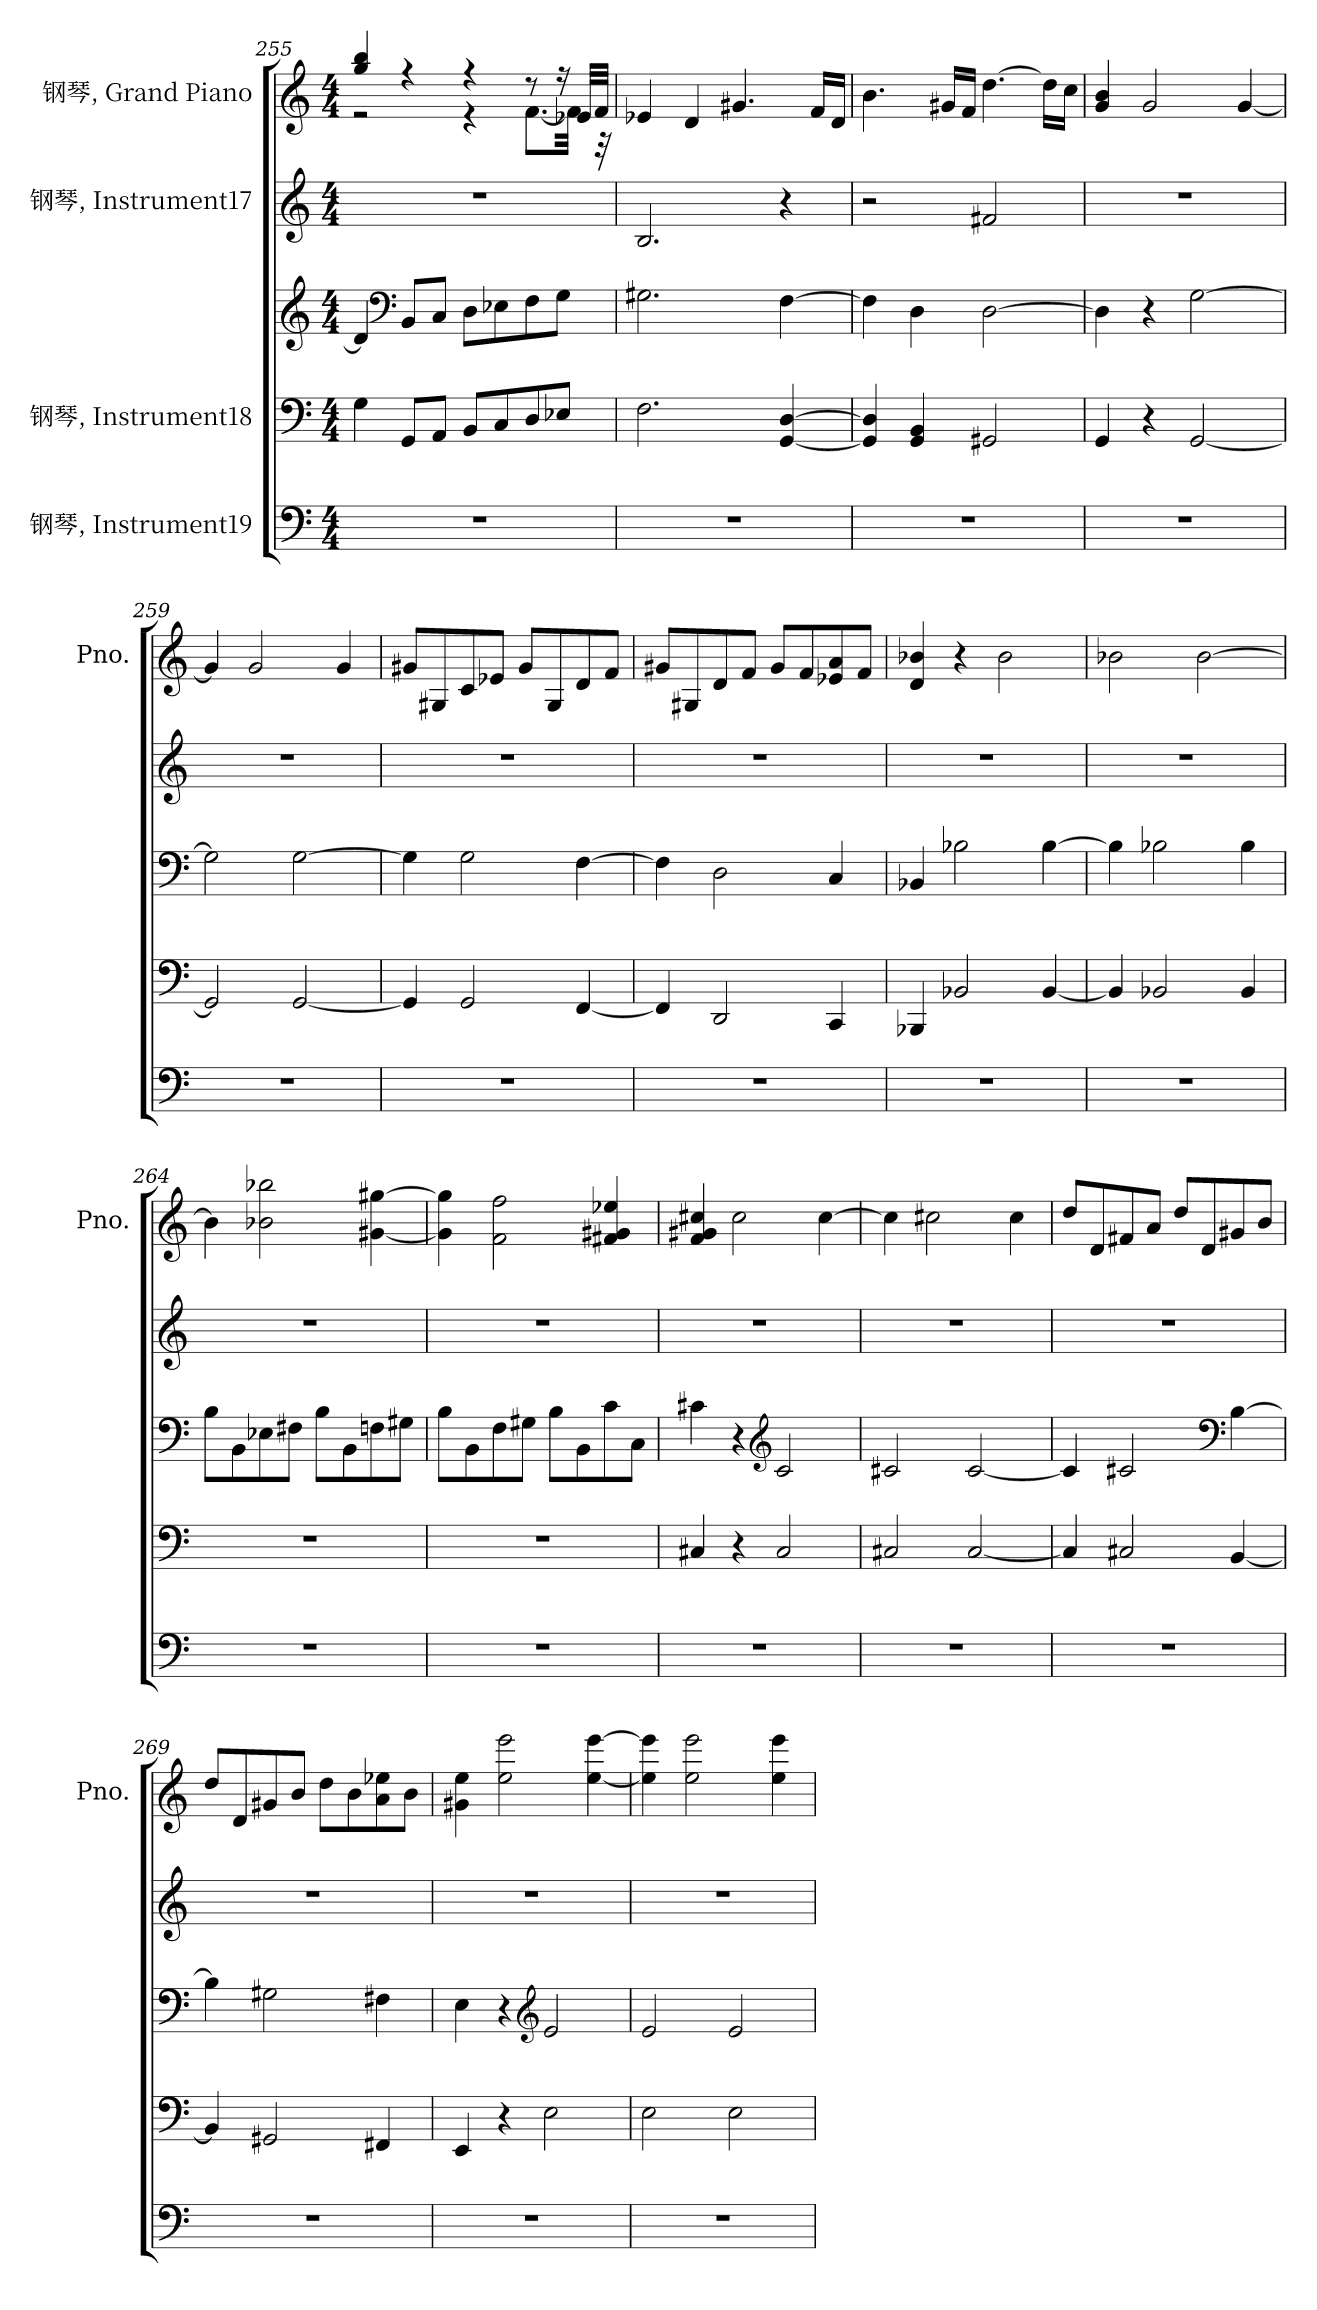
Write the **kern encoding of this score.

**kern	**kern	**kern	**kern	**kern
*part4	*part3	*part3	*part2	*part1
*staff5	*staff4	*staff3	*staff2	*staff1
*I"钢琴, Instrument19	*I"钢琴, Instrument18	*	*I"钢琴, Instrument17	*I"钢琴, Grand Piano
*	*	*	*	*I'Pno.
*clefF4	*clefF4	*clefG2	*clefG2	*clefG2
*k[]	*k[]	*k[]	*k[]	*k[]
*M4/4	*M4/4	*M4/4	*M4/4	*M4/4
=255	=255	=255	=255	=255
*	*	*	*	*^
1r	4G\	4d/]	1r	4gg/ 4bb/	2r
*	*	*clefF4	*	*	*
.	8GG/L	8BB/L	.	4r	.
.	8AA/J	8C/J	.	.	.
.	8BB/L	8D\L	.	4r	4r
.	8C/	8E-X\	.	.	.
.	8D/	8F\	.	8r	[8.f\L
.	8E-X/J	8G\J	.	16r	.
.	.	.	.	32e-X/LLL	32f\Jkk]
.	.	.	.	32f/JJJ	32r
*	*	*	*	*v	*v
=256	=256	=256	=256	=256
1r	2.F\	2.G#X\	2.B/	4e-X/
.	.	.	.	4d/
.	.	.	.	4.g#X/
.	[4GG/ [4D/	[4F\	4r	.
.	.	.	.	16f/LL
.	.	.	.	16d/JJ
=257	=257	=257	=257	=257
1r	4GG/] 4D/]	4F\]	2r	4.b\
.	4GG/ 4BB/	4D\	.	.
.	.	.	.	16g#X/LL
.	.	.	.	16f/JJ
.	2GG#X/	[2D\	2f#X/	[4.dd\
.	.	.	.	16dd\LL]
.	.	.	.	16cc\JJ
=258	=258	=258	=258	=258
1r	4GG/	4D\]	1r	4g/ 4b/
.	4r	4r	.	2g/
.	[2GG/	[2G\	.	.
.	.	.	.	[4g/
!!LO:PB:g=z
=259	=259	=259	=259	=259
1r	2GG/]	2G\]	1r	4g/]
.	.	.	.	2g/
.	[2GG/	[2G\	.	.
.	.	.	.	4g/
=260	=260	=260	=260	=260
1r	4GG/]	4G\]	1r	8g#X/L
.	.	.	.	8G#X/
.	2GG/	2G\	.	8c/
.	.	.	.	8e-X/J
.	.	.	.	8g#/L
.	.	.	.	8G#/
.	[4FF/	[4F\	.	8d/
.	.	.	.	8f/J
=261	=261	=261	=261	=261
1r	4FF/]	4F\]	1r	8g#X/L
.	.	.	.	8G#X/
.	2DD/	2D\	.	8d/
.	.	.	.	8f/J
.	.	.	.	8g#/L
.	.	.	.	8f/
.	4CC/	4C/	.	8e-X/ 8a/
.	.	.	.	8f/J
=262	=262	=262	=262	=262
1r	4BBB-X/	4BB-X/	1r	4d/ 4b-X/
.	2BB-X/	2B-X\	.	4r
.	.	.	.	2b-\
.	[4BB-/	[4B-\	.	.
=263	=263	=263	=263	=263
1r	4BB-/]	4B-\]	1r	2b-X\
.	2BB-X/	2B-X\	.	.
.	.	.	.	[2b-\
.	4BB-/	4B-\	.	.
!!LO:LB:g=z
=264	=264	=264	=264	=264
1r	1r	8B\L	1r	4b-\]
.	.	8BB\	.	.
.	.	8E-X\	.	2b-X\ 2bb-X\
.	.	8F#X\J	.	.
.	.	8B\L	.	.
.	.	8BB\	.	.
.	.	8Fn\	.	[4g#X\ [4gg#X\
.	.	8G#X\J	.	.
=265	=265	=265	=265	=265
1r	1r	8B\L	1r	4g#\] 4gg#\]
.	.	8BB\	.	.
.	.	8F\	.	2f\ 2ff\
.	.	8G#X\J	.	.
.	.	8B\L	.	.
.	.	8BB\	.	.
.	.	8c\	.	4f#X/ 4g#X/ 4ee-X/
.	.	8C\J	.	.
=266	=266	=266	=266	=266
1r	4C#X/	4c#X\	1r	4f/ 4g#X/ 4cc#X/
.	4r	4r	.	2cc#\
*	*	*clefG2	*	*
.	2C#/	2c#/	.	.
.	.	.	.	[4cc#\
=267	=267	=267	=267	=267
1r	2C#X/	2c#X/	1r	4cc#\]
.	.	.	.	2cc#X\
.	[2C#/	[2c#/	.	.
.	.	.	.	4cc#\
!!LO:PB:g=z
=268	=268	=268	=268	=268
1r	4C#/]	4c#/]	1r	8dd/L
.	.	.	.	8d/
.	2C#X/	2c#X/	.	8f#X/
.	.	.	.	8a/J
.	.	.	.	8dd/L
.	.	.	.	8d/
*	*	*clefF4	*	*
.	[4BB/	[4B\	.	8g#X/
.	.	.	.	8b/J
=269	=269	=269	=269	=269
1r	4BB/]	4B\]	1r	8dd/L
.	.	.	.	8d/
.	2GG#X/	2G#X\	.	8g#X/
.	.	.	.	8b/J
.	.	.	.	8dd\L
.	.	.	.	8b\
.	4FF#X/	4F#X\	.	8a\ 8ee-X\
.	.	.	.	8b\J
=270	=270	=270	=270	=270
1r	4EE/	4E\	1r	4g#X\ 4ee\
.	4r	4r	.	2ee\ 2eee\
*	*	*clefG2	*	*
.	2E\	2e/	.	.
.	.	.	.	[4ee\ [4eee\
=271	=271	=271	=271	=271
1r	2E\	2e/	1r	4ee\] 4eee\]
.	.	.	.	2ee\ 2eee\
.	2E\	2e/	.	.
.	.	.	.	4ee\ 4eee\
=	=	=	=	=
*-	*-	*-	*-	*-
